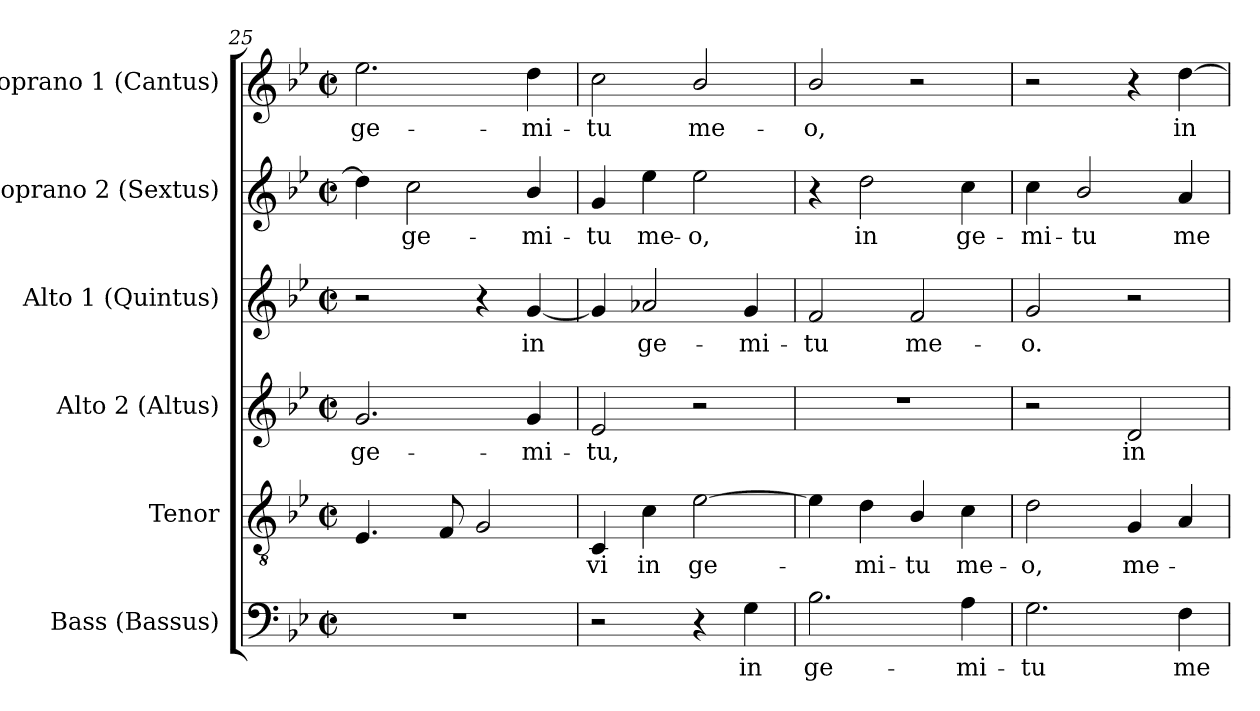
**kern	**text	**kern	**text	**kern	**text	**kern	**text	**kern	**text	**kern	**text
*part6	*part6	*part5	*part5	*part4	*part4	*part3	*part3	*part2	*part2	*part1	*part1
*staff6	*staff6	*staff5	*staff5	*staff4	*staff4	*staff3	*staff3	*staff2	*staff2	*staff1	*staff1
*I"Bass (Bassus)	*	*I"Tenor	*	*I"Alto 2 (Altus)	*	*I"Alto 1 (Quintus)	*	*I"Soprano 2 (Sextus)	*	*I"Soprano 1 (Cantus)	*
*I'B.	*	*I'T.	*	*I'A2.	*	*I'A1.	*	*I'S2.	*	*I'S1.	*
!!LO:LB:g=z
*clefF4	*	*clefGv2	*	*clefG2	*	*clefG2	*	*clefG2	*	*clefG2	*
*	*	*ITrd7c12	*	*	*	*	*	*	*	*	*
*k[b-e-]	*	*k[b-e-]	*	*k[b-e-]	*	*k[b-e-]	*	*k[b-e-]	*	*k[b-e-]	*
*B-:	*	*B-:	*	*B-:	*	*B-:	*	*B-:	*	*B-:	*
*M2/2	*	*M2/2	*	*M2/2	*	*M2/2	*	*M2/2	*	*M2/2	*
*met(c|)	*	*met(c|)	*	*met(c|)	*	*met(c|)	*	*met(c|)	*	*met(c|)	*
=25	=25	=25	=25	=25	=25	=25	=25	=25	=25	=25	=25
!	!	!	!	!	!LO:LY:b:color=#000000	!	!	!	!	!	!
!	!	!	!	!	!	!	!	!	!	!	!LO:LY:b:color=#000000
1r	.	4.EE-i/	.	2.gi/	ge-	2r	.	4ddi\]	.	2.ee-i\	ge-
!	!	!	!	!	!	!	!	!	!LO:LY:b:color=#000000	!	!
.	.	.	.	.	.	.	.	2cci\	ge-	.	.
.	.	8FFi/	.	.	.	.	.	.	.	.	.
.	.	2GGi/	.	.	.	4r	.	.	.	.	.
!	!	!	!	!	!LO:LY:b:color=#000000	!	!	!	!	!	!
!	!	!	!	!	!	!	!LO:LY:b:color=#000000	!	!	!	!
!	!	!	!	!	!	!	!	!	!LO:LY:b:color=#000000	!	!
!	!	!	!	!	!	!	!	!	!	!	!LO:LY:b:color=#000000
.	.	.	.	4gi/	-mi-	[4gi/	in	4b-i/	-mi-	4ddi\	-mi-
=26	=26	=26	=26	=26	=26	=26	=26	=26	=26	=26	=26
!	!	!	!LO:LY:b:color=#000000	!	!	!	!	!	!	!	!
!	!	!	!	!	!LO:LY:b:color=#000000	!	!	!	!	!	!
!	!	!	!	!	!	!	!	!	!LO:LY:b:color=#000000	!	!
!	!	!	!	!	!	!	!	!	!	!	!LO:LY:b:color=#000000
2r	.	4CCi/	-vi	2e-i/	-tu,	4gi/]	.	4gi/	-tu	2cci\	-tu
!	!	!	!LO:LY:b:color=#000000	!	!	!	!	!	!	!	!
!	!	!	!	!	!	!	!LO:LY:b:color=#000000	!	!	!	!
!	!	!	!	!	!	!	!	!	!LO:LY:b:color=#000000	!	!
.	.	4Ci\	in	.	.	2a-Xi/	ge-	4ee-i\	me-	.	.
!	!	!	!LO:LY:b:color=#000000	!	!	!	!	!	!	!	!
!	!	!	!	!	!	!	!	!	!LO:LY:b:color=#000000	!	!
!	!	!	!	!	!	!	!	!	!	!	!LO:LY:b:color=#000000
4r	.	[2E-i\	ge-	2r	.	.	.	2ee-i\	-o,	2b-i/	me-
!	!LO:LY:b:color=#000000	!	!	!	!	!	!	!	!	!	!
!	!	!	!	!	!	!	!LO:LY:b:color=#000000	!	!	!	!
4Gi\	in	.	.	.	.	4gi/	-mi-	.	.	.	.
=27	=27	=27	=27	=27	=27	=27	=27	=27	=27	=27	=27
!	!LO:LY:b:color=#000000	!	!	!	!	!	!	!	!	!	!
!	!	!	!	!	!	!	!LO:LY:b:color=#000000	!	!	!	!
!	!	!	!	!	!	!	!	!	!	!	!LO:LY:b:color=#000000
2.B-i\	ge-	4E-i\]	.	1r	.	2fi/	-tu	4r	.	2b-i/	-o,
!	!	!	!LO:LY:b:color=#000000	!	!	!	!	!	!	!	!
!	!	!	!	!	!	!	!	!	!LO:LY:b:color=#000000	!	!
.	.	4Di\	-mi-	.	.	.	.	2ddi\	in	.	.
!	!	!	!LO:LY:b:color=#000000	!	!	!	!	!	!	!	!
!	!	!	!	!	!	!	!LO:LY:b:color=#000000	!	!	!	!
.	.	4BB-i/	-tu	.	.	2fi/	me-	.	.	2r	.
!	!LO:LY:b:color=#000000	!	!	!	!	!	!	!	!	!	!
!	!	!	!LO:LY:b:color=#000000	!	!	!	!	!	!	!	!
!	!	!	!	!	!	!	!	!	!LO:LY:b:color=#000000	!	!
4Ai\	-mi-	4Ci\	me-	.	.	.	.	4cci\	ge-	.	.
=28	=28	=28	=28	=28	=28	=28	=28	=28	=28	=28	=28
!	!LO:LY:b:color=#000000	!	!	!	!	!	!	!	!	!	!
!	!	!	!LO:LY:b:color=#000000	!	!	!	!	!	!	!	!
!	!	!	!	!	!	!	!LO:LY:b:color=#000000	!	!	!	!
!	!	!	!	!	!	!	!	!	!LO:LY:b:color=#000000	!	!
2.Gi\	-tu	2Di\	-o,	2r	.	2gi/	-o.	4cci\	-mi-	2r	.
!	!	!	!	!	!	!	!	!	!LO:LY:b:color=#000000	!	!
.	.	.	.	.	.	.	.	2b-i/	-tu	.	.
!	!	!	!LO:LY:b:color=#000000	!	!	!	!	!	!	!	!
!	!	!	!	!	!LO:LY:b:color=#000000	!	!	!	!	!	!
.	.	4GGi/	me-	2di/	in	2r	.	.	.	4r	.
!	!LO:LY:b:color=#000000	!	!	!	!	!	!	!	!	!	!
!	!	!	!	!	!	!	!	!	!LO:LY:b:color=#000000	!	!
!	!	!	!	!	!	!	!	!	!	!	!LO:LY:b:color=#000000
4Fi\	me-	4AAi/	.	.	.	.	.	4ai/	me-	[4ddi\	in
=	=	=	=	=	=	=	=	=	=	=	=
*-	*-	*-	*-	*-	*-	*-	*-	*-	*-	*-	*-
